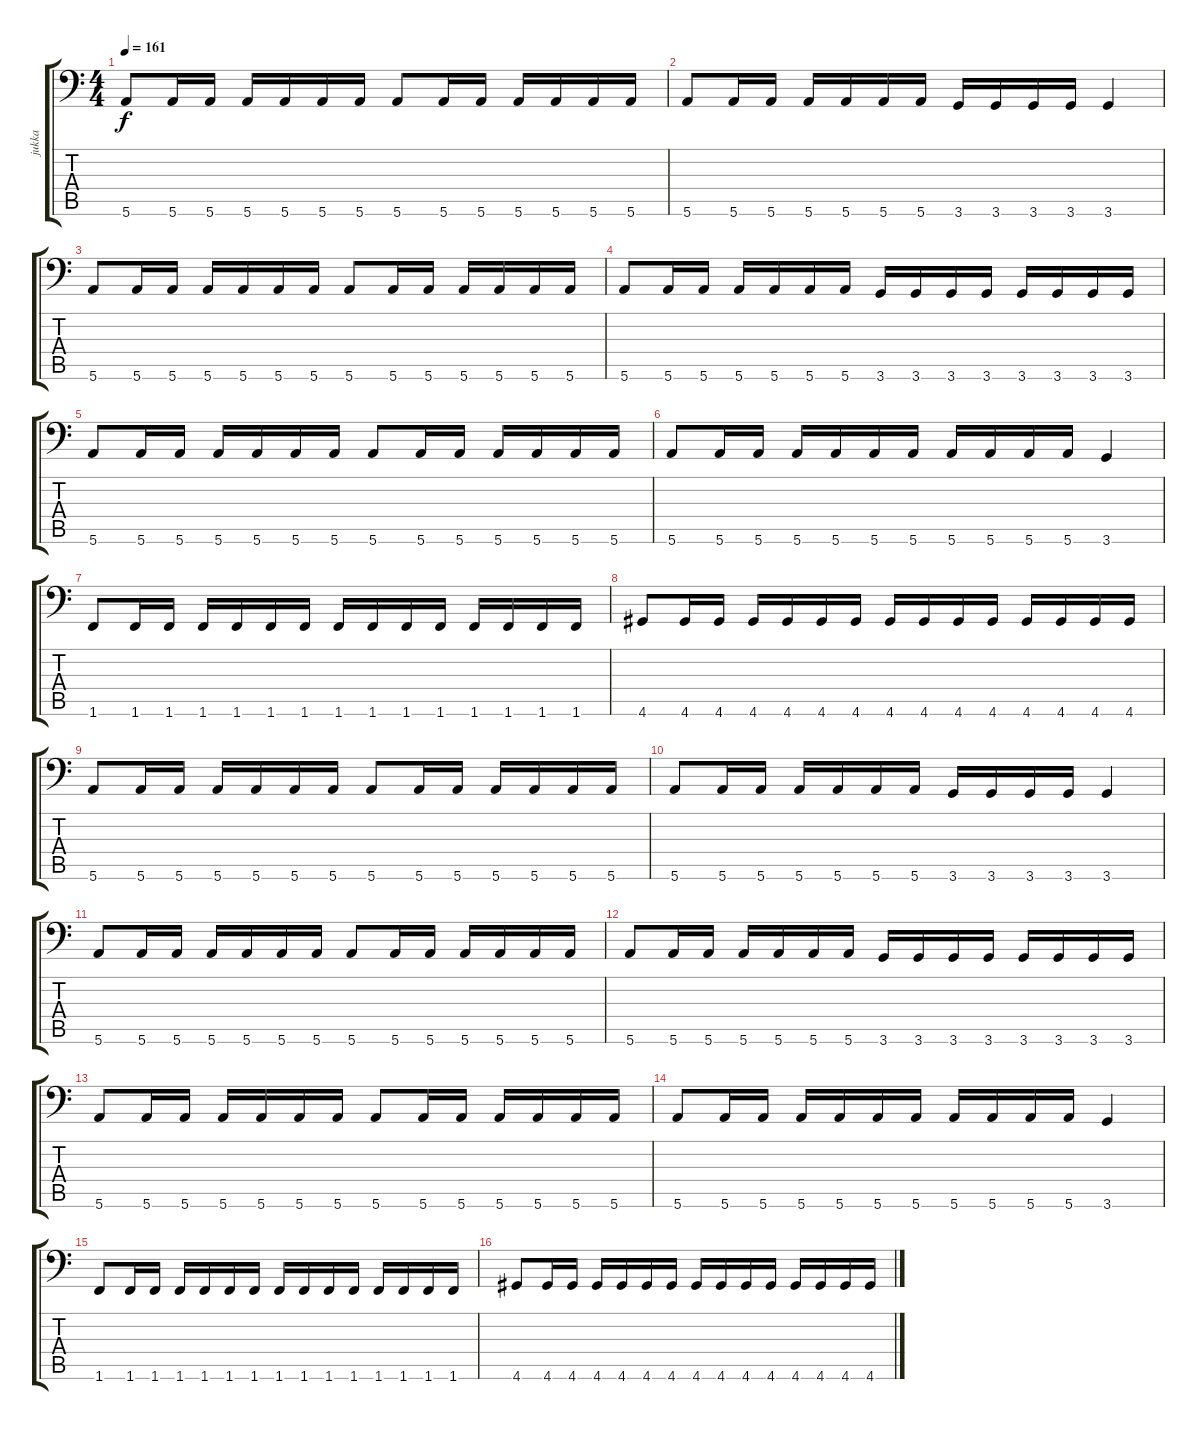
\track ("jukka" "jukka") {instrument electricbassfinger}
\staff {score tabs}
\tuning (E3 B2 G2 D2 A1 E1) {hide}
\ts (4 4)
\tempo 161
\clef f4
\ks c
5.6.8{dy f} 5.6.16 5.6.16 5.6.16 5.6.16 5.6.16 5.6.16 5.6.8 5.6.16 5.6.16 5.6.16 5.6.16 5.6.16 5.6.16 |
5.6.8 5.6.16 5.6.16 5.6.16 5.6.16 5.6.16 5.6.16 3.6.16 3.6.16 3.6.16 3.6.16 3.6.4 |
5.6.8 5.6.16 5.6.16 5.6.16 5.6.16 5.6.16 5.6.16 5.6.8 5.6.16 5.6.16 5.6.16 5.6.16 5.6.16 5.6.16 |
5.6.8 5.6.16 5.6.16 5.6.16 5.6.16 5.6.16 5.6.16 3.6.16 3.6.16 3.6.16 3.6.16 3.6.16 3.6.16 3.6.16 3.6.16 |
5.6.8 5.6.16 5.6.16 5.6.16 5.6.16 5.6.16 5.6.16 5.6.8 5.6.16 5.6.16 5.6.16 5.6.16 5.6.16 5.6.16 |
5.6.8 5.6.16 5.6.16 5.6.16 5.6.16 5.6.16 5.6.16 5.6.16 5.6.16 5.6.16 5.6.16 3.6.4 |
1.6.8 1.6.16 1.6.16 1.6.16 1.6.16 1.6.16 1.6.16 1.6.16 1.6.16 1.6.16 1.6.16 1.6.16 1.6.16 1.6.16 1.6.16 |
4.6.8 4.6.16 4.6.16 4.6.16 4.6.16 4.6.16 4.6.16 4.6.16 4.6.16 4.6.16 4.6.16 4.6.16 4.6.16 4.6.16 4.6.16 |
5.6.8 5.6.16 5.6.16 5.6.16 5.6.16 5.6.16 5.6.16 5.6.8 5.6.16 5.6.16 5.6.16 5.6.16 5.6.16 5.6.16 |
5.6.8 5.6.16 5.6.16 5.6.16 5.6.16 5.6.16 5.6.16 3.6.16 3.6.16 3.6.16 3.6.16 3.6.4 |
5.6.8 5.6.16 5.6.16 5.6.16 5.6.16 5.6.16 5.6.16 5.6.8 5.6.16 5.6.16 5.6.16 5.6.16 5.6.16 5.6.16 |
5.6.8 5.6.16 5.6.16 5.6.16 5.6.16 5.6.16 5.6.16 3.6.16 3.6.16 3.6.16 3.6.16 3.6.16 3.6.16 3.6.16 3.6.16 |
5.6.8 5.6.16 5.6.16 5.6.16 5.6.16 5.6.16 5.6.16 5.6.8 5.6.16 5.6.16 5.6.16 5.6.16 5.6.16 5.6.16 |
5.6.8 5.6.16 5.6.16 5.6.16 5.6.16 5.6.16 5.6.16 5.6.16 5.6.16 5.6.16 5.6.16 3.6.4 |
1.6.8 1.6.16 1.6.16 1.6.16 1.6.16 1.6.16 1.6.16 1.6.16 1.6.16 1.6.16 1.6.16 1.6.16 1.6.16 1.6.16 1.6.16 |
4.6.8 4.6.16 4.6.16 4.6.16 4.6.16 4.6.16 4.6.16 4.6.16 4.6.16 4.6.16 4.6.16 4.6.16 4.6.16 4.6.16 4.6.16
